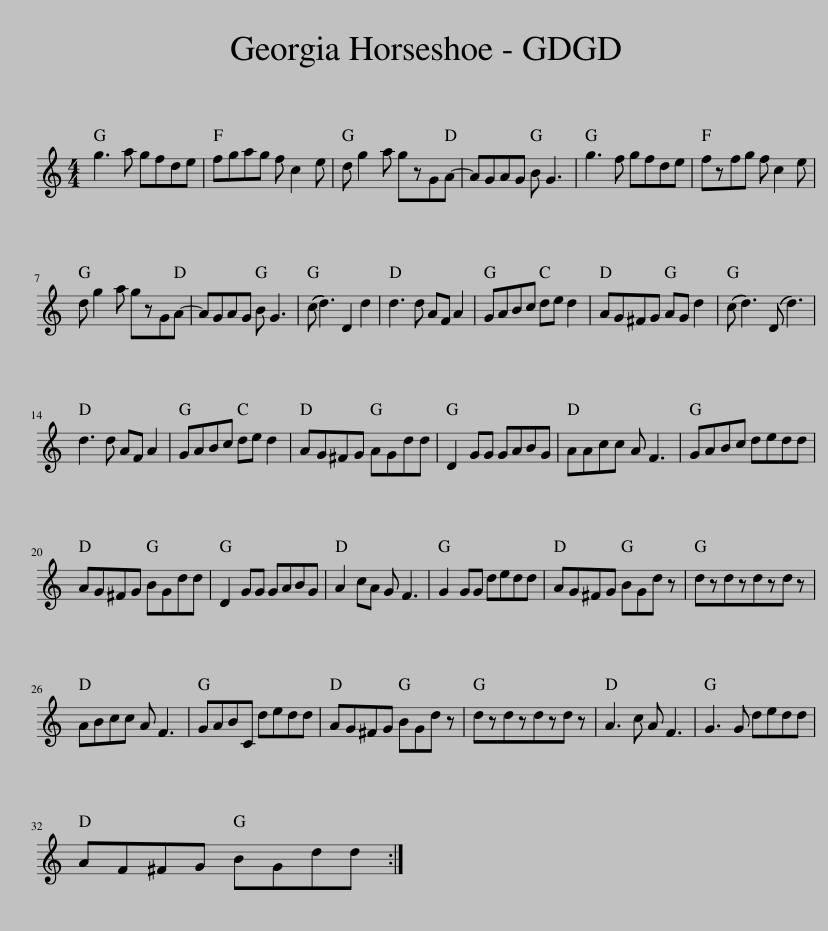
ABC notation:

X:1
L:1/8
M:4/4
I:linebreak $
K:C
V:1 treble
V:1
 g3 a gfde | fgag f c2 e | d g2 a gzGA- | AGAG B G3 | g3 f gfde | %5
 fzfg f c2 e |$ d g2 a gzGA- | AGAG B G3 | ((c d3)) D2 d2 | d3 d AF A2 | %10
 GABc de d2 | AG^FG AG d2 | ((c d3)) ((D d3)) |$ d3 d AF A2 | GABc de d2 | %15
 AG^FG AGdd | D2 GG GABG | AAcc A F3 | GABc dedd |$ AG^FG BGdd | %20
 D2 GG GABG | A2 cA G F3 | G2 GG dedd | AG^FG BGd z | dzdzdzd z |$ %25
 ABcc A F3 | GABC dedd | AG^FG BGd z | dzdzdzd z | A3 c A F3 | %30
 G3 G dedd |$ AF^FG BGdd :| %32
